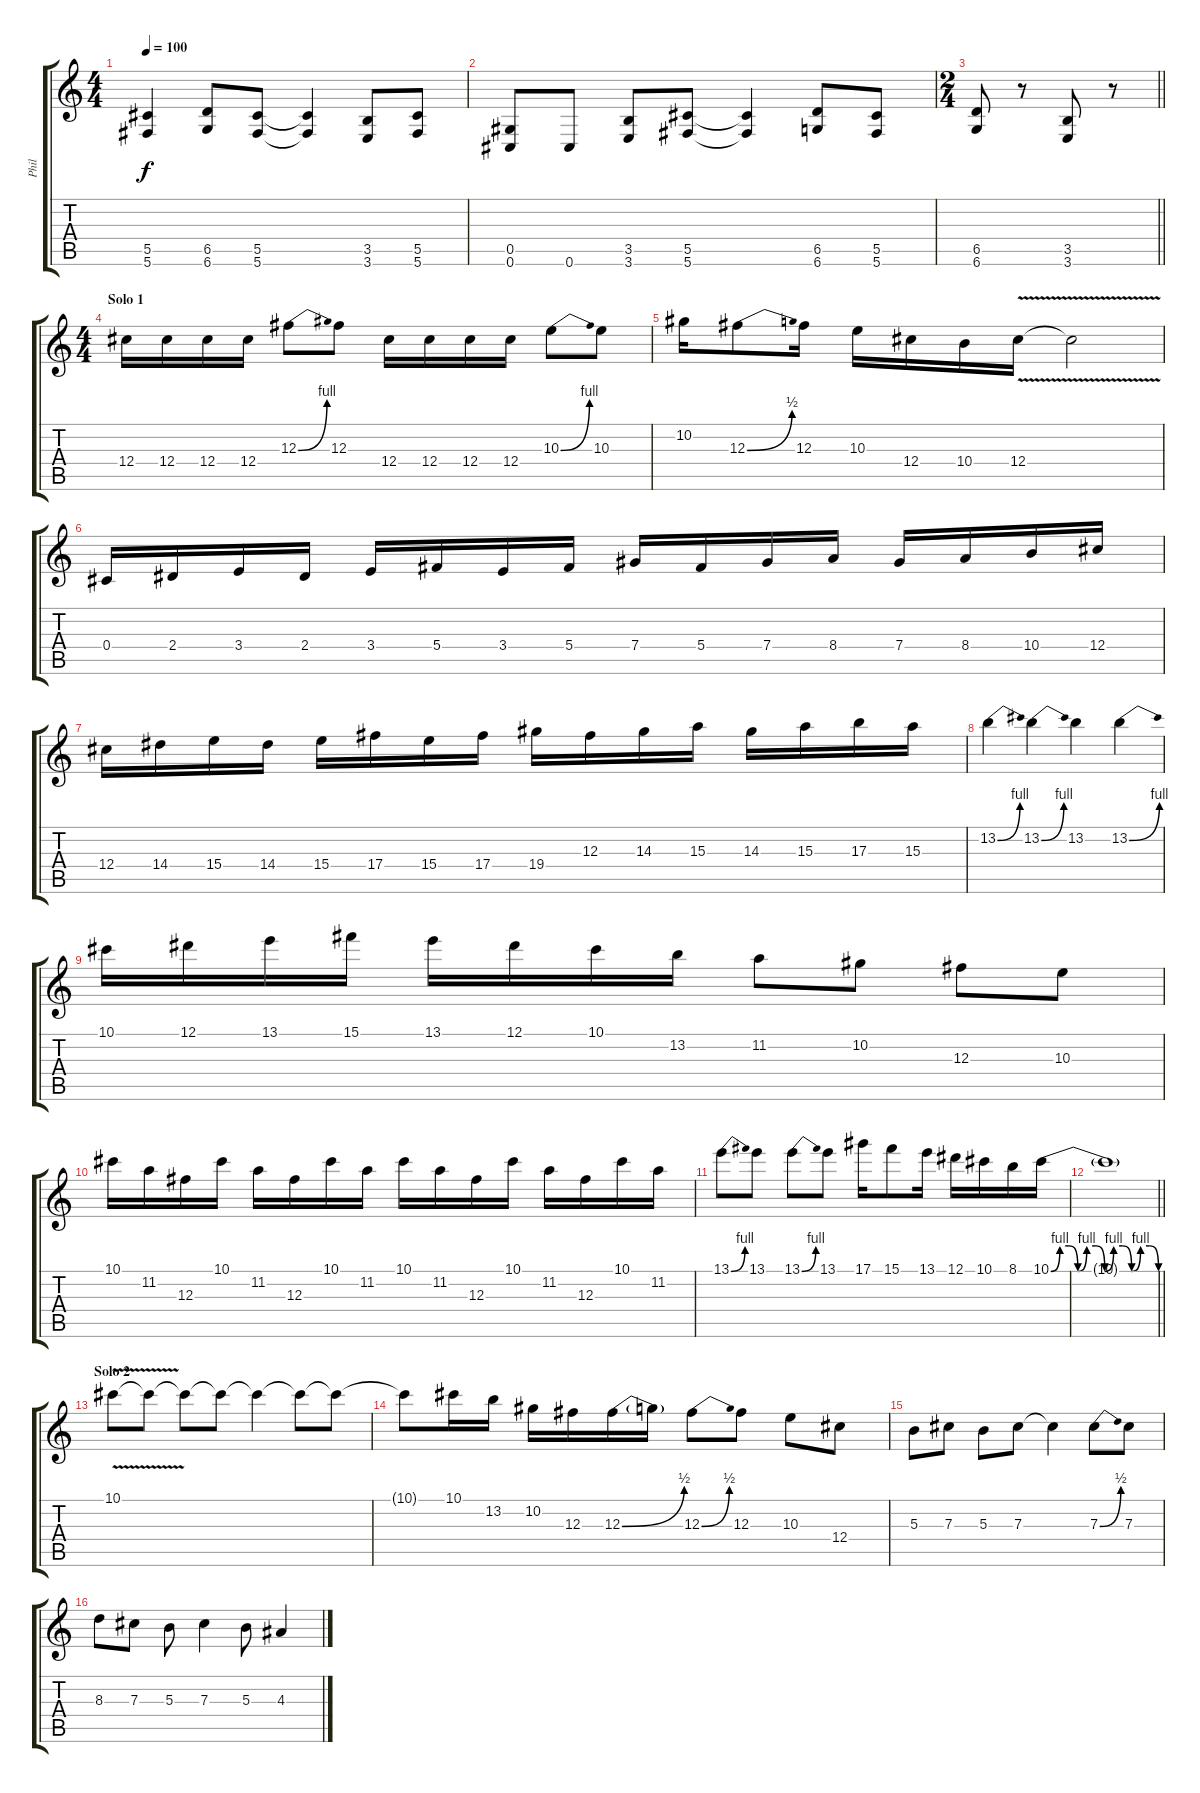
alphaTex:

\track ("Phil" "Phil") {instrument distortionguitar}
\staff {score tabs}
\tuning (Eb4 Bb3 Gb3 Db3 Ab2 Db2) {hide}
\ts (4 4)
\tempo 100
\clef g2
\ks c
(5.5{t} 5.6{t}).4{dy f} (6.5 6.6).8 (5.5 5.6).8 (5.5{t} 5.6{t}).4 (3.5 3.6).8 (5.5 5.6).8 |
(0.5 0.6).8 0.6.8 (3.5 3.6).8 (5.5 5.6).8 (5.5{t} 5.6{t}).4 (6.5 6.6).8 (5.5 5.6).8 |
\ts (2 4)
\barLineRight lightlight
(6.5 6.6).8 r.8 (3.5 3.6).8 r.8 |
\ts (4 4)
\section ("" "Solo 1")
12.4.16 12.4.16 12.4.16 12.4.16 12.3{be (bend 0 0 60 4)}.8 12.3.8 12.4.16 12.4.16 12.4.16 12.4.16 10.3{be (bend 0 0 60 4)}.8 10.3.8 |
10.2.16 12.3{be (bend 0 0 60 2)}.8 12.3.16 10.3.16 12.4.16 10.4.16 12.4{v}.16 12.4{t}.2 |
0.4.16 2.4.16 3.4.16 2.4.16 3.4.16 5.4.16 3.4.16 5.4.16 7.4.16 5.4.16 7.4.16 8.4.16 7.4.16 8.4.16 10.4.16 12.4.16 |
12.4.16 14.4.16 15.4.16 14.4.16 15.4.16 17.4.16 15.4.16 17.4.16 19.4.16 12.3.16 14.3.16 15.3.16 14.3.16 15.3.16 17.3.16 15.3.16 |
13.2{be (bend 0 0 60 4)}.4 13.2{be (bend 0 0 60 4)}.4 13.2.4 13.2{be (bend 0 0 60 4)}.4 |
10.1.16 12.1.16 13.1.16 15.1.16 13.1.16 12.1.16 10.1.16 13.2.16 11.2.8 10.2.8 12.3.8 10.3.8 |
10.1.16 11.2.16 12.3.16 10.1.16 11.2.16 12.3.16 10.1.16 11.2.16 10.1.16 11.2.16 12.3.16 10.1.16 11.2.16 12.3.16 10.1.16 11.2.16 |
13.1{be (bend 0 0 60 4)}.8 13.1.8 13.1{be (bend 0 0 60 4)}.8 13.1.8 17.1.16 15.1.8 13.1.16 12.1.16 10.1.16 8.1.16 10.1{be (custom 0 0 5 4 10 4 15 0 20 4 25 4 30 0 35 4 40 4 45 0 50 4 55 4 60 0)}.16 |
\barLineRight lightlight
10.1{t}.1 |
\section ("" "Solo 2")
10.1{v}.8 10.1{t}.8 10.1{t}.8 10.1{t}.8 10.1{t}.4 10.1{t}.8 10.1{t}.8 |
10.1{t}.8 10.1.16 13.2.16 10.2.16 12.3.16 12.3{be (bend 0 0 60 2)}.16 12.3{t}.16 12.3{be (bend 0 0 60 2)}.8 12.3.8 10.3.8 12.4.8 |
5.3.8 7.3.8 5.3.8 7.3.8 7.3{t}.4 7.3{be (bend 0 0 60 2)}.8 7.3.8 |
8.3.8 7.3.8 5.3.8 7.3.4 5.3.8 4.3.4
